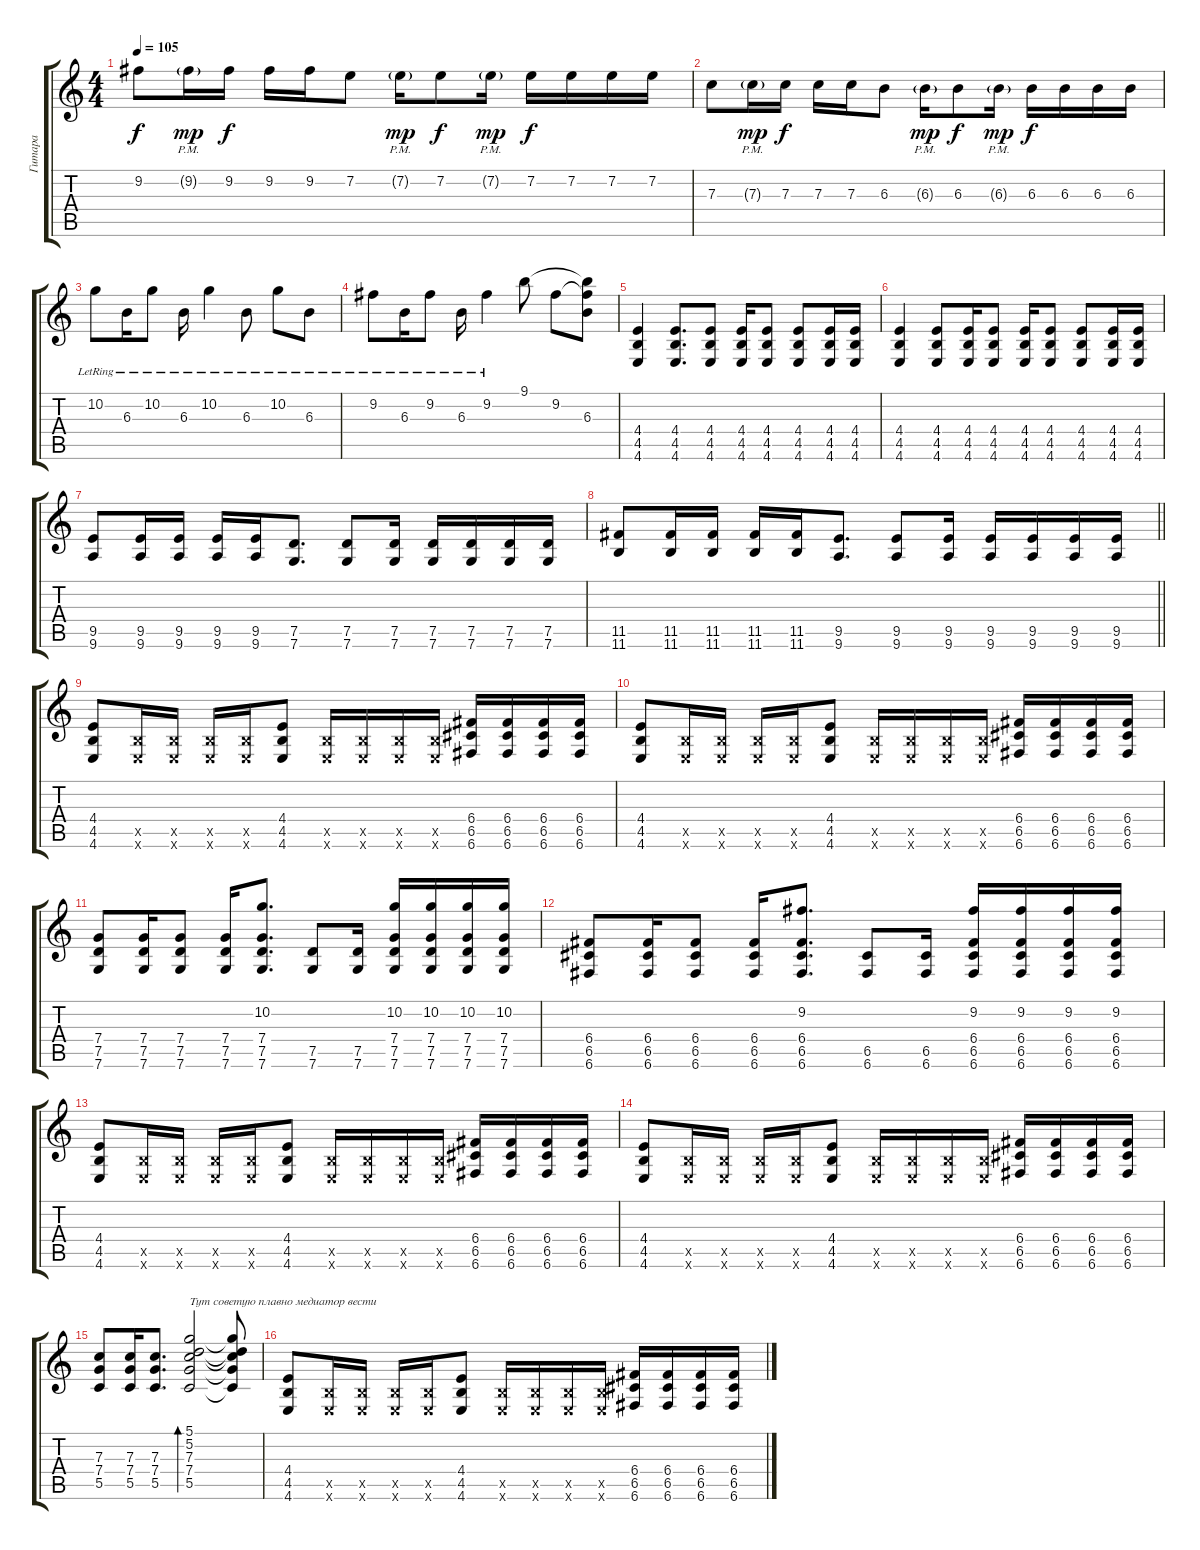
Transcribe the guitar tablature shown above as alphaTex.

\track ("Гитара" "Гитара") {instrument acousticguitarsteel}
\staff {score tabs}
\tuning (D4 A3 F3 C3 G2 C2) {hide}
\ts (4 4)
\tempo 105
\clef g2
\ks c
9.2.8{dy f} 9.2{g pm}.16{dy mp} 9.2.16{dy f} 9.2.16 9.2.16 7.2.8 7.2{g pm}.16{dy mp} 7.2.8{dy f} 7.2{g pm}.16{dy mp} 7.2.16{dy f} 7.2.16 7.2.16 7.2.16 |
7.3.8 7.3{g pm}.16{dy mp} 7.3.16{dy f} 7.3.16 7.3.16 6.3.8 6.3{g pm}.16{dy mp} 6.3.8{dy f} 6.3{g pm}.16{dy mp} 6.3.16{dy f} 6.3.16 6.3.16 6.3.16 |
10.2{lr}.8 6.3{lr}.16 10.2{lr}.8 6.3{lr}.16 10.2{lr}.4 6.3{lr}.8 10.2{lr}.8 6.3{lr}.8 |
9.2{lr}.8 6.3{lr}.16 9.2{lr}.8 6.3{lr}.16 9.2{lr}.4 9.1.8 9.2.8 (9.1{t} 9.2{t} 6.3).8 |
(4.4 4.5 4.6).4 (4.4 4.5 4.6).8{d} (4.4 4.5 4.6).8 (4.4 4.5 4.6).16 (4.4 4.5 4.6).8 (4.4 4.5 4.6).8 (4.4 4.5 4.6).16 (4.4 4.5 4.6).16 |
(4.4 4.5 4.6).4 (4.4 4.5 4.6).8 (4.4 4.5 4.6).16 (4.4 4.5 4.6).8 (4.4 4.5 4.6).16 (4.4 4.5 4.6).8 (4.4 4.5 4.6).8 (4.4 4.5 4.6).16 (4.4 4.5 4.6).16 |
(9.5 9.6).8 (9.5 9.6).16 (9.5 9.6).16 (9.5 9.6).16 (9.5 9.6).16 (7.5 7.6).8{d} (7.5 7.6).8 (7.5 7.6).16 (7.5 7.6).16 (7.5 7.6).16 (7.5 7.6).16 (7.5 7.6).16 |
\barLineRight lightlight
(11.5 11.6).8 (11.5 11.6).16 (11.5 11.6).16 (11.5 11.6).16 (11.5 11.6).16 (9.5 9.6).8{d} (9.5 9.6).8 (9.5 9.6).16 (9.5 9.6).16 (9.5 9.6).16 (9.5 9.6).16 (9.5 9.6).16 |
(4.4 4.5 4.6).8 (4.5{x} 4.6{x}).16 (4.5{x} 4.6{x}).16 (4.5{x} 4.6{x}).16 (4.5{x} 4.6{x}).16 (4.4 4.5 4.6).8 (4.5{x} 4.6{x}).16 (4.5{x} 4.6{x}).16 (4.5{x} 4.6{x}).16 (4.5{x} 4.6{x}).16 (6.4 6.5 6.6).16 (6.4 6.5 6.6).16 (6.4 6.5 6.6).16 (6.4 6.5 6.6).16 |
(4.4 4.5 4.6).8 (4.5{x} 4.6{x}).16 (4.5{x} 4.6{x}).16 (4.5{x} 4.6{x}).16 (4.5{x} 4.6{x}).16 (4.4 4.5 4.6).8 (4.5{x} 4.6{x}).16 (4.5{x} 4.6{x}).16 (4.5{x} 4.6{x}).16 (4.5{x} 4.6{x}).16 (6.4 6.5 6.6).16 (6.4 6.5 6.6).16 (6.4 6.5 6.6).16 (6.4 6.5 6.6).16 |
(7.4 7.5 7.6).8 (7.4 7.5 7.6).16 (7.4 7.5 7.6).8 (7.4 7.5 7.6).16 (10.2 7.4 7.5 7.6).8{d} (7.5 7.6).8 (7.5 7.6).16 (10.2 7.4 7.5 7.6).16 (10.2 7.4 7.5 7.6).16 (10.2 7.4 7.5 7.6).16 (10.2 7.4 7.5 7.6).16 |
(6.4 6.5 6.6).8 (6.4 6.5 6.6).16 (6.4 6.5 6.6).8 (6.4 6.5 6.6).16 (9.2 6.4 6.5 6.6).8{d} (6.5 6.6).8 (6.5 6.6).16 (9.2 6.4 6.5 6.6).16 (9.2 6.4 6.5 6.6).16 (9.2 6.4 6.5 6.6).16 (9.2 6.4 6.5 6.6).16 |
(4.4 4.5 4.6).8 (4.5{x} 4.6{x}).16 (4.5{x} 4.6{x}).16 (4.5{x} 4.6{x}).16 (4.5{x} 4.6{x}).16 (4.4 4.5 4.6).8 (4.5{x} 4.6{x}).16 (4.5{x} 4.6{x}).16 (4.5{x} 4.6{x}).16 (4.5{x} 4.6{x}).16 (6.4 6.5 6.6).16 (6.4 6.5 6.6).16 (6.4 6.5 6.6).16 (6.4 6.5 6.6).16 |
(4.4 4.5 4.6).8 (4.5{x} 4.6{x}).16 (4.5{x} 4.6{x}).16 (4.5{x} 4.6{x}).16 (4.5{x} 4.6{x}).16 (4.4 4.5 4.6).8 (4.5{x} 4.6{x}).16 (4.5{x} 4.6{x}).16 (4.5{x} 4.6{x}).16 (4.5{x} 4.6{x}).16 (6.4 6.5 6.6).16 (6.4 6.5 6.6).16 (6.4 6.5 6.6).16 (6.4 6.5 6.6).16 |
(7.3 7.4 5.5).8 (7.3 7.4 5.5).16 (7.3 7.4 5.5).8{d} (5.1 5.2 7.3 7.4 5.5).2{bd 240 txt "Тут советую плавно медиатор вести"} (5.1{t} 5.2{t} 7.3{t} 7.4{t} 5.5{t}).8 |
(4.4 4.5 4.6).8 (4.5{x} 4.6{x}).16 (4.5{x} 4.6{x}).16 (4.5{x} 4.6{x}).16 (4.5{x} 4.6{x}).16 (4.4 4.5 4.6).8 (4.5{x} 4.6{x}).16 (4.5{x} 4.6{x}).16 (4.5{x} 4.6{x}).16 (4.5{x} 4.6{x}).16 (6.4 6.5 6.6).16 (6.4 6.5 6.6).16 (6.4 6.5 6.6).16 (6.4 6.5 6.6).16
